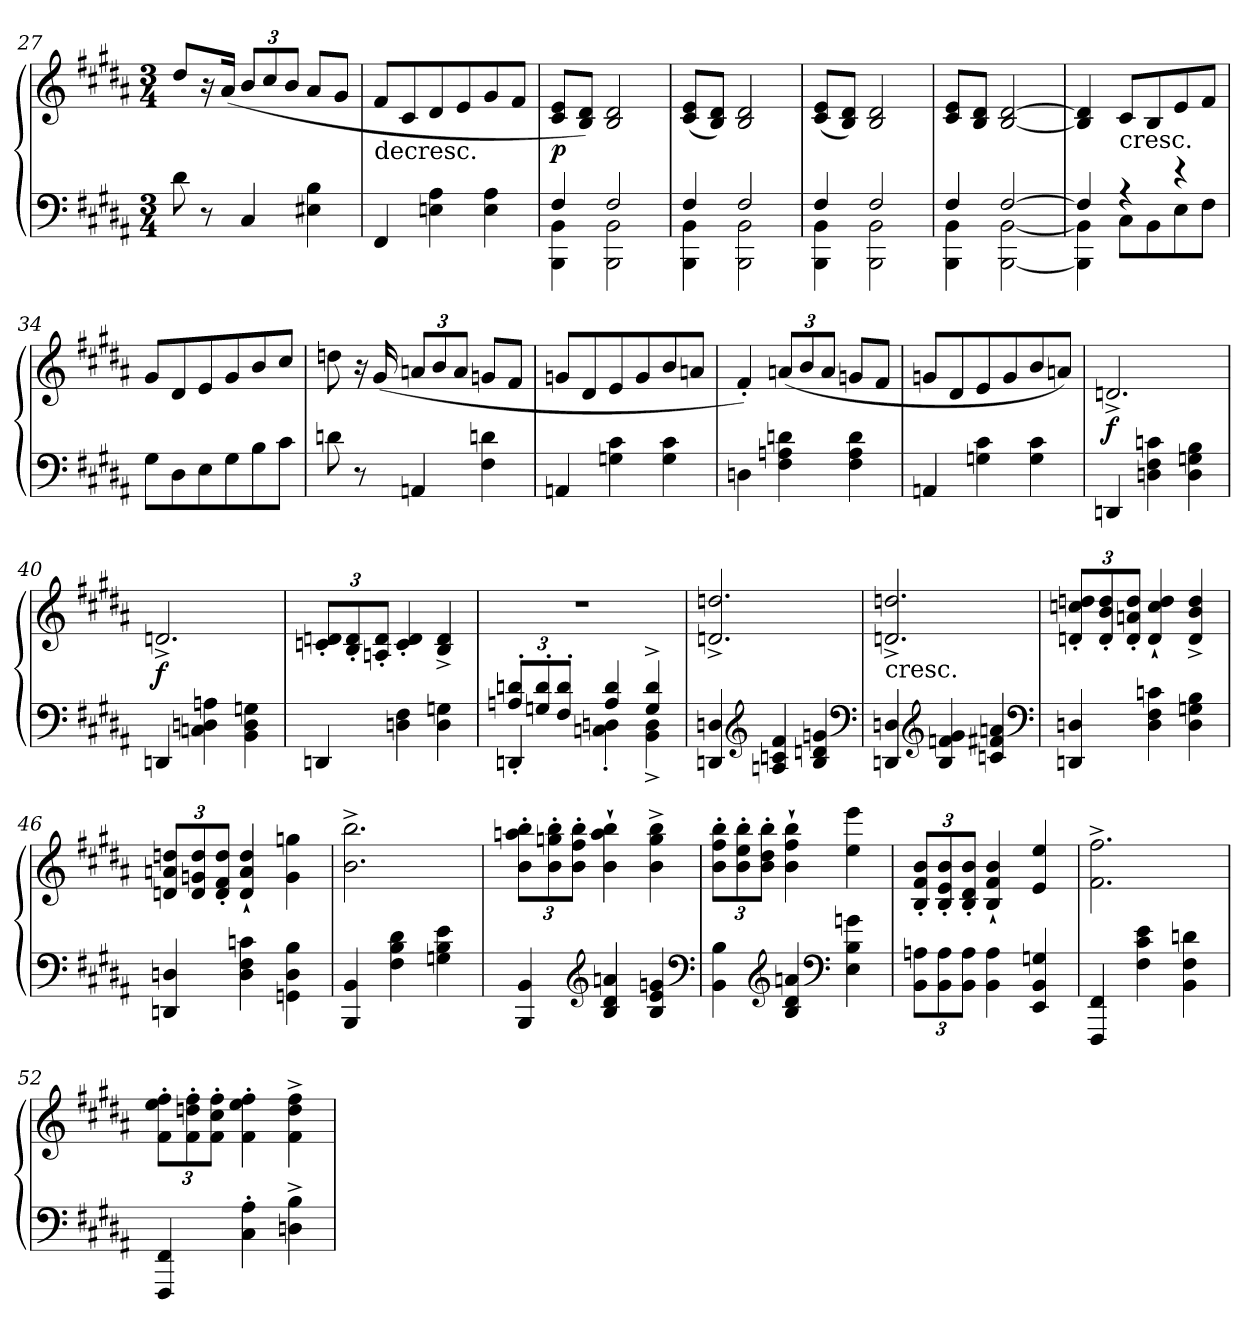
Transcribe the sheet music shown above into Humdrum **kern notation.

**kern	**kern	**dynam
*part1	*part1	*part1
*staff2	*staff1	*staff1/2
*clefF4	*clefG2	*
*k[f#c#g#d#a#]	*k[f#c#g#d#a#]	*
*B:	*B:	*
*M3/4	*M3/4	*
=27	=27	=27
8d#\	8dd#/L	.
8r	16r	.
.	(16a#/Jk	.
4C#/	12b/L	.
.	12cc#/	.
.	12b/J	.
4E#X\ 4B\	8a#/L	.
.	8g#/J	.
=28	=28	=28
!	!LO:TX:c:t=decresc.	!
4FF#/	8f#/L	.
.	8c#/	.
4En\ 4A#\	8d#/	.
.	8e/	.
4E\ 4A#\	8g#/	.
.	8f#/J	.
=29	=29	=29
*^	*	*
4F#/	4BBB\ 4BB\	8c#/ 8e/L	p
.	.	8B/ 8d#/J)	.
2F#/	2BBB\ 2BB\	2B/ 2d#/	.
=30	=30	=30	=30
4F#/	4BBB\ 4BB\	(8c#/ 8e/L	.
.	.	8B/ 8d#/J)	.
2F#/	2BBB\ 2BB\	2B/ 2d#/	.
=31	=31	=31	=31
4F#/	4BBB\ 4BB\	(8c#/ 8e/L	.
.	.	8B/ 8d#/J)	.
2F#/	2BBB\ 2BB\	2B/ 2d#/	.
=32	=32	=32	=32
4F#/	4BBB\ 4BB\	8c#/ 8e/L	.
.	.	8B/ 8d#/J	.
[2F#/	[2BBB\ [2BB\	[2B/ [2d#/	.
=33	=33	=33	=33
4F#/]	4BBB]\ 4BB]\	4B]/ 4d#]/	.
!	!	!LO:TX:c:t=cresc.	!
4r	8C#\L	8c#/L	.
.	8BB\	8B/	.
4r	8E\	8e/	.
.	8F#\J	8f#/J	.
*v	*v	*	*
=34	=34	=34
8G#\L	8g#/L	.
8D#\	8d#/	.
8E\	8e/	.
8G#\	8g#/	.
8B\	8b/	.
8c#\J	8cc#/J	.
=35	=35	=35
8dn\	8ddn\	.
8r	16r	.
.	(16g#/	.
4AAn/	12an/L	.
.	12b/	.
.	12a/J	.
4F#\ 4dn\	8gn/L	.
.	8f#/J	.
=36	=36	=36
4AAn/	8gn/L	.
.	8d#/	.
4Gn\ 4c#\	8e/	.
.	8g/	.
4G\ 4c#\	8b/	.
.	8an/J	.
=37	=37	=37
4Dn\	4f#'/)	.
4F#\ 4An\ 4dn\	(12an/L	.
.	12b/	.
.	12a/J	.
4F#\ 4A\ 4d\	8gn/L	.
.	8f#/J	.
=38	=38	=38
4AAn/	8gn/L	.
.	8d#/	.
4Gn\ 4c#\	8e/	.
.	8g/	.
4G\ 4c#\	8b/	.
.	8an/J)	.
=39	=39	=39
4DDn/	2.dn^/	f
4Dn\ 4F#\ 4cn\	.	.
4D\ 4Gn\ 4B\	.	.
=40	=40	=40
4DDn/	2.dn^/	f
4Cn\ 4Dn\ 4An\	.	.
4BB\ 4D\ 4Gn\	.	.
=41	=41	=41
4DDn/	12cn'/ 12dn'/L	.
.	12B'/ 12d'/	.
.	12An'/ 12d'/J	.
4Dn\ 4F#\	4c'/ 4d'/	.
4D\ 4Gn\	4B^/ 4d^/	.
=42	=42	=42
*^	*	*
12An'/ 12dn'/L	4DDn'/	2.r	.
12Gn'/ 12d'/	.	.	.
12F#'/ 12d'/J	.	.	.
4A/ 4d/	4Cn'\ 4Dn'\	.	.
4G^/ 4d^/	4BB^\ 4D^\	.	.
*v	*v	*	*
=43	=43	=43
4DDn/ 4Dn/	2.dn^/ 2.ddn^/	.
*clefG2	*	*
4An/ 4cn/ 4f#/	.	.
4B/ 4dn/ 4gn/	.	.
*clefF4	*	*
=44	=44	=44
!	!LO:TX:c:t=cresc.	!
4DDn/ 4Dn/	2.dn^/ 2.ddn^/	.
*clefG2	*	*
4B/ 4fn/ 4g#/	.	.
4cn/ 4f#X/ 4an/	.	.
*clefF4	*	*
=45	=45	=45
4DDn/ 4Dn/	12dn'/ 12ccn'/ 12ddn'/L	.
.	12d'/ 12b'/ 12dd'/	.
.	12d'/ 12an'/ 12dd'/J	.
4D\ 4F#\ 4cn\	4d`/ 4cc`/ 4dd`/	.
4D\ 4Gn\ 4B\	4d^/ 4b^/ 4dd^/	.
=46	=46	=46
4DDn/ 4Dn/	12dn/ 12an/ 12ddn/L	.
.	12d/ 12gn/ 12dd/	.
.	12d'/ 12f#'/ 12dd'/J	.
4D\ 4F#\ 4cn\	4d`/ 4a`/ 4dd`/	.
4GGn\ 4D\ 4B\	4g\ 4ggn\	.
=47	=47	=47
4BBB/ 4BB/	2.b^\ 2.bb^\	.
4F#\ 4B\ 4d#\	.	.
4Gn\ 4B\ 4e\	.	.
=48	=48	=48
4BBB/ 4BB/	12b'\ 12aan'\ 12bb'\L	.
.	12b'\ 12ggn'\ 12bb'\	.
.	12b'\ 12ff#'\ 12bb'\J	.
*clefG2	*	*
4B/ 4d#/ 4an/	4b`\ 4aa`\ 4bb`\	.
4B/ 4e/ 4gn/	4b^\ 4gg^\ 4bb^\	.
*clefF4	*	*
=49	=49	=49
4BB\ 4B\	12b'\ 12ff#'\ 12bb'\L	.
.	12b'\ 12ee'\ 12bb'\	.
.	12b'\ 12dd#'\ 12bb'\J	.
*clefG2	*	*
4B/ 4d#/ 4an/	4b`\ 4ff#`\ 4bb`\	.
*clefF4	*	*
4E\ 4B\ 4gn\	4ee\ 4eee\	.
=50	=50	=50
12BB\ 12An\L	12B'/ 12f#'/ 12b'/L	.
12BB\ 12A\	12B'/ 12e'/ 12b'/	.
12BB\ 12A\J	12B'/ 12d#'/ 12b'/J	.
4BB\ 4A\	4B`/ 4f#`/ 4b`/	.
4EE/ 4BB/ 4Gn/	4e/ 4ee/	.
=51	=51	=51
4FFF#/ 4FF#/	2.f#^\ 2.ff#^\	.
4F#\ 4c#\ 4e\	.	.
4BB\ 4F#\ 4dn\	.	.
=52	=52	=52
4FFF#/ 4FF#/	12f#'\ 12ee'\ 12ff#'\L	.
.	12f#'\ 12ddn'\ 12ff#'\	.
.	12f#'\ 12cc#'\ 12ff#'\J	.
4C#'\ 4A#'\	4f#'\ 4ee'\ 4ff#'\	.
4Dn^\ 4B^\	4f#^\ 4dd^\ 4ff#^\	.
=	=	=
*-	*-	*-
